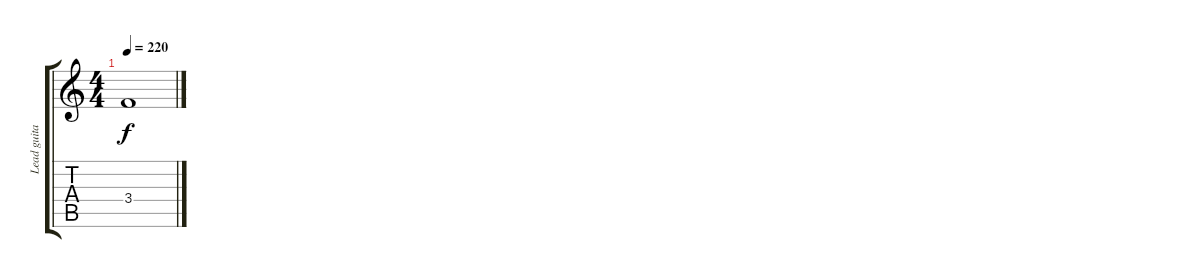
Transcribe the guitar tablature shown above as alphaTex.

\track ("Lead guitar" "Lead guita") {instrument overdrivenguitar}
\staff {score tabs}
\tuning (E4 B3 G3 D3 A2 D2) {hide}
\ts (4 4)
\tempo 220
\clef g2
\ks c
3.4{t}.1{dy f}
